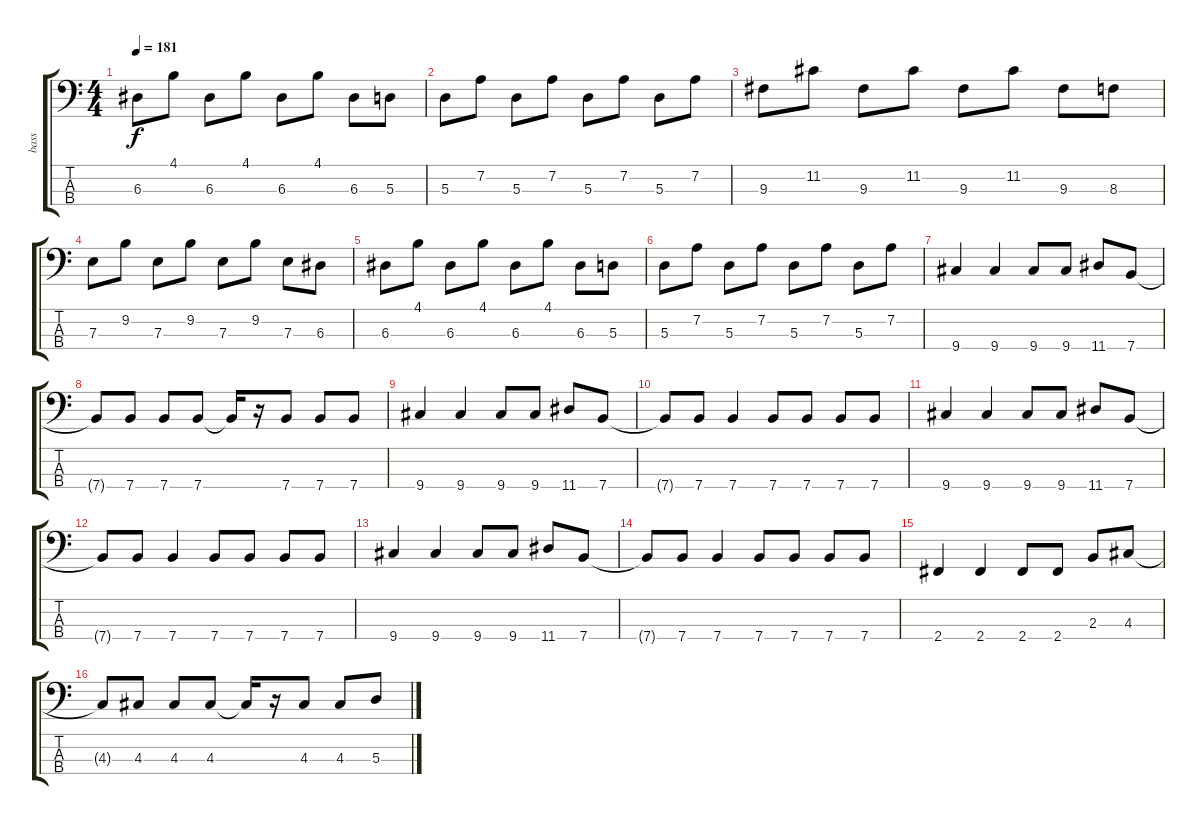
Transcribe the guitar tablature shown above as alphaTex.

\track ("bass" "bass") {instrument electricbasspick}
\staff {score tabs}
\tuning (G2 D2 A1 E1) {hide}
\ts (4 4)
\tempo 181
\clef f4
\ks c
6.3.8{dy f} 4.1.8 6.3.8 4.1.8 6.3.8 4.1.8 6.3.8 5.3.8 |
5.3.8 7.2.8 5.3.8 7.2.8 5.3.8 7.2.8 5.3.8 7.2.8 |
9.3.8 11.2.8 9.3.8 11.2.8 9.3.8 11.2.8 9.3.8 8.3.8 |
7.3.8 9.2.8 7.3.8 9.2.8 7.3.8 9.2.8 7.3.8 6.3.8 |
6.3.8 4.1.8 6.3.8 4.1.8 6.3.8 4.1.8 6.3.8 5.3.8 |
5.3.8 7.2.8 5.3.8 7.2.8 5.3.8 7.2.8 5.3.8 7.2.8 |
9.4.4 9.4.4 9.4.8 9.4.8 11.4.8 7.4.8 |
7.4{t}.8 7.4.8 7.4.8 7.4.8 7.4{t}.16 r.16 7.4.8 7.4.8 7.4.8 |
9.4.4 9.4.4 9.4.8 9.4.8 11.4.8 7.4.8 |
7.4{t}.8 7.4.8 7.4.4 7.4.8 7.4.8 7.4.8 7.4.8 |
9.4.4 9.4.4 9.4.8 9.4.8 11.4.8 7.4.8 |
7.4{t}.8 7.4.8 7.4.4 7.4.8 7.4.8 7.4.8 7.4.8 |
9.4.4 9.4.4 9.4.8 9.4.8 11.4.8 7.4.8 |
7.4{t}.8 7.4.8 7.4.4 7.4.8 7.4.8 7.4.8 7.4.8 |
2.4.4 2.4.4 2.4.8 2.4.8 2.3.8 4.3.8 |
4.3{t}.8 4.3.8 4.3.8 4.3.8 4.3{t}.16 r.16 4.3.8 4.3.8 5.3.8
